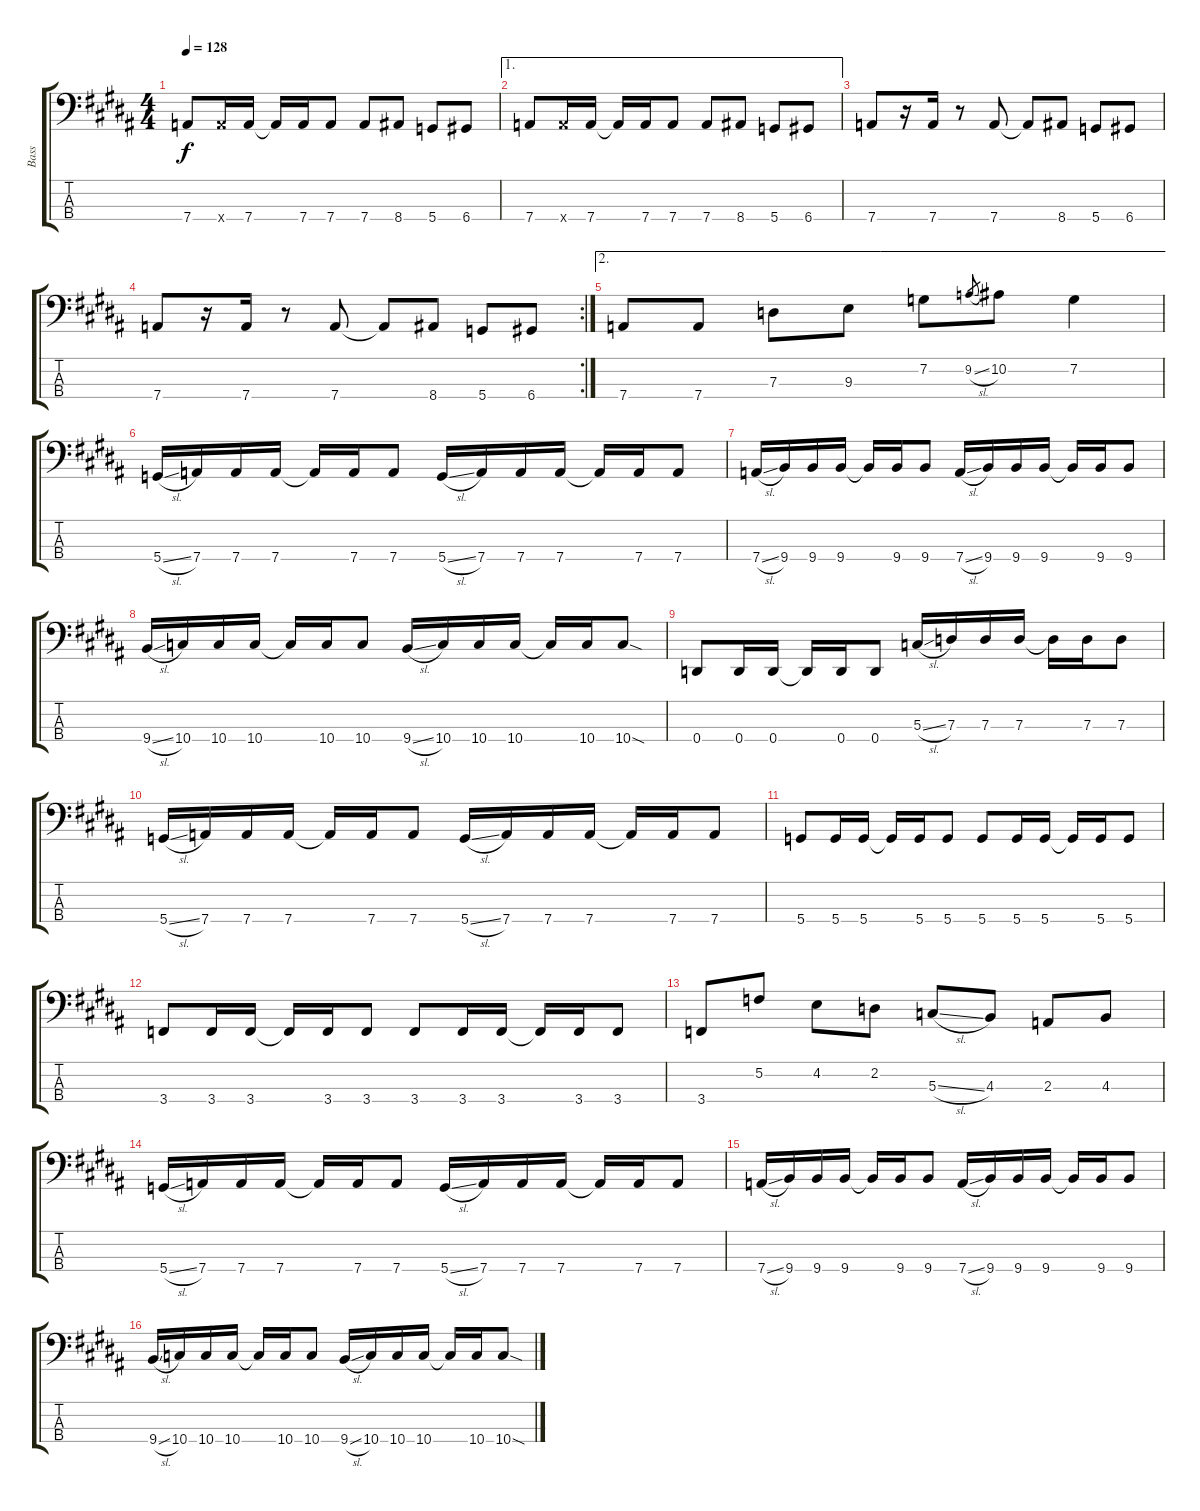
\track ("Bass" "Bass") {instrument electricbasspick}
\staff {score tabs}
\tuning (F2 C2 G1 D1) {hide}
\ts (4 4)
\tempo 128
\clef f4
\ks g#minor
7.4.8{dy f} 7.4{x}.16 7.4.16 7.4{t}.16 7.4.16 7.4.8 7.4.8 8.4.8 5.4.8 6.4.8 |
\ae 1
7.4.8 7.4{x}.16 7.4.16 7.4{t}.16 7.4.16 7.4.8 7.4.8 8.4.8 5.4.8 6.4.8 |
\ks b
7.4.8 r.16 7.4.16 r.8 7.4.8 7.4{t}.8 8.4.8 5.4.8 6.4.8 |
\rc 2
\ks g#minor
7.4.8 r.16 7.4.16 r.8 7.4.8 7.4{t}.8 8.4.8 5.4.8 6.4.8 |
\ae 2
7.4.8 7.4.8 7.3.8 9.3.8 7.2.8 9.2{sl}.8{gr} 10.2.8 7.2.4 |
\ks b
5.4{sl}.16 7.4.16 7.4.16 7.4.16 7.4{t}.16 7.4.16 7.4.8 5.4{sl}.16 7.4.16 7.4.16 7.4.16 7.4{t}.16 7.4.16 7.4.8 |
\ks g#minor
7.4{sl}.16 9.4.16 9.4.16 9.4.16 9.4{t}.16 9.4.16 9.4.8 7.4{sl}.16 9.4.16 9.4.16 9.4.16 9.4{t}.16 9.4.16 9.4.8 |
9.4{sl}.16 10.4.16 10.4.16 10.4.16 10.4{t}.16 10.4.16 10.4.8 9.4{sl}.16 10.4.16 10.4.16 10.4.16 10.4{t}.16 10.4.16 10.4{sod}.8 |
0.4.8 0.4.16 0.4.16 0.4{t}.16 0.4.16 0.4.8 5.3{sl}.16 7.3.16 7.3.16 7.3.16 7.3{t}.16 7.3.16 7.3.8 |
\ks b
5.4{sl}.16 7.4.16 7.4.16 7.4.16 7.4{t}.16 7.4.16 7.4.8 5.4{sl}.16 7.4.16 7.4.16 7.4.16 7.4{t}.16 7.4.16 7.4.8 |
\ks g#minor
5.4.8 5.4.16 5.4.16 5.4{t}.16 5.4.16 5.4.8 5.4.8 5.4.16 5.4.16 5.4{t}.16 5.4.16 5.4.8 |
3.4.8 3.4.16 3.4.16 3.4{t}.16 3.4.16 3.4.8 3.4.8 3.4.16 3.4.16 3.4{t}.16 3.4.16 3.4.8 |
3.4.8 5.2.8 4.2.8 2.2.8 5.3{sl}.8 4.3.8 2.3.8 4.3.8 |
\ks b
5.4{sl}.16 7.4.16 7.4.16 7.4.16 7.4{t}.16 7.4.16 7.4.8 5.4{sl}.16 7.4.16 7.4.16 7.4.16 7.4{t}.16 7.4.16 7.4.8 |
\ks g#minor
7.4{sl}.16 9.4.16 9.4.16 9.4.16 9.4{t}.16 9.4.16 9.4.8 7.4{sl}.16 9.4.16 9.4.16 9.4.16 9.4{t}.16 9.4.16 9.4.8 |
9.4{sl}.16 10.4.16 10.4.16 10.4.16 10.4{t}.16 10.4.16 10.4.8 9.4{sl}.16 10.4.16 10.4.16 10.4.16 10.4{t}.16 10.4.16 10.4{sod}.8
